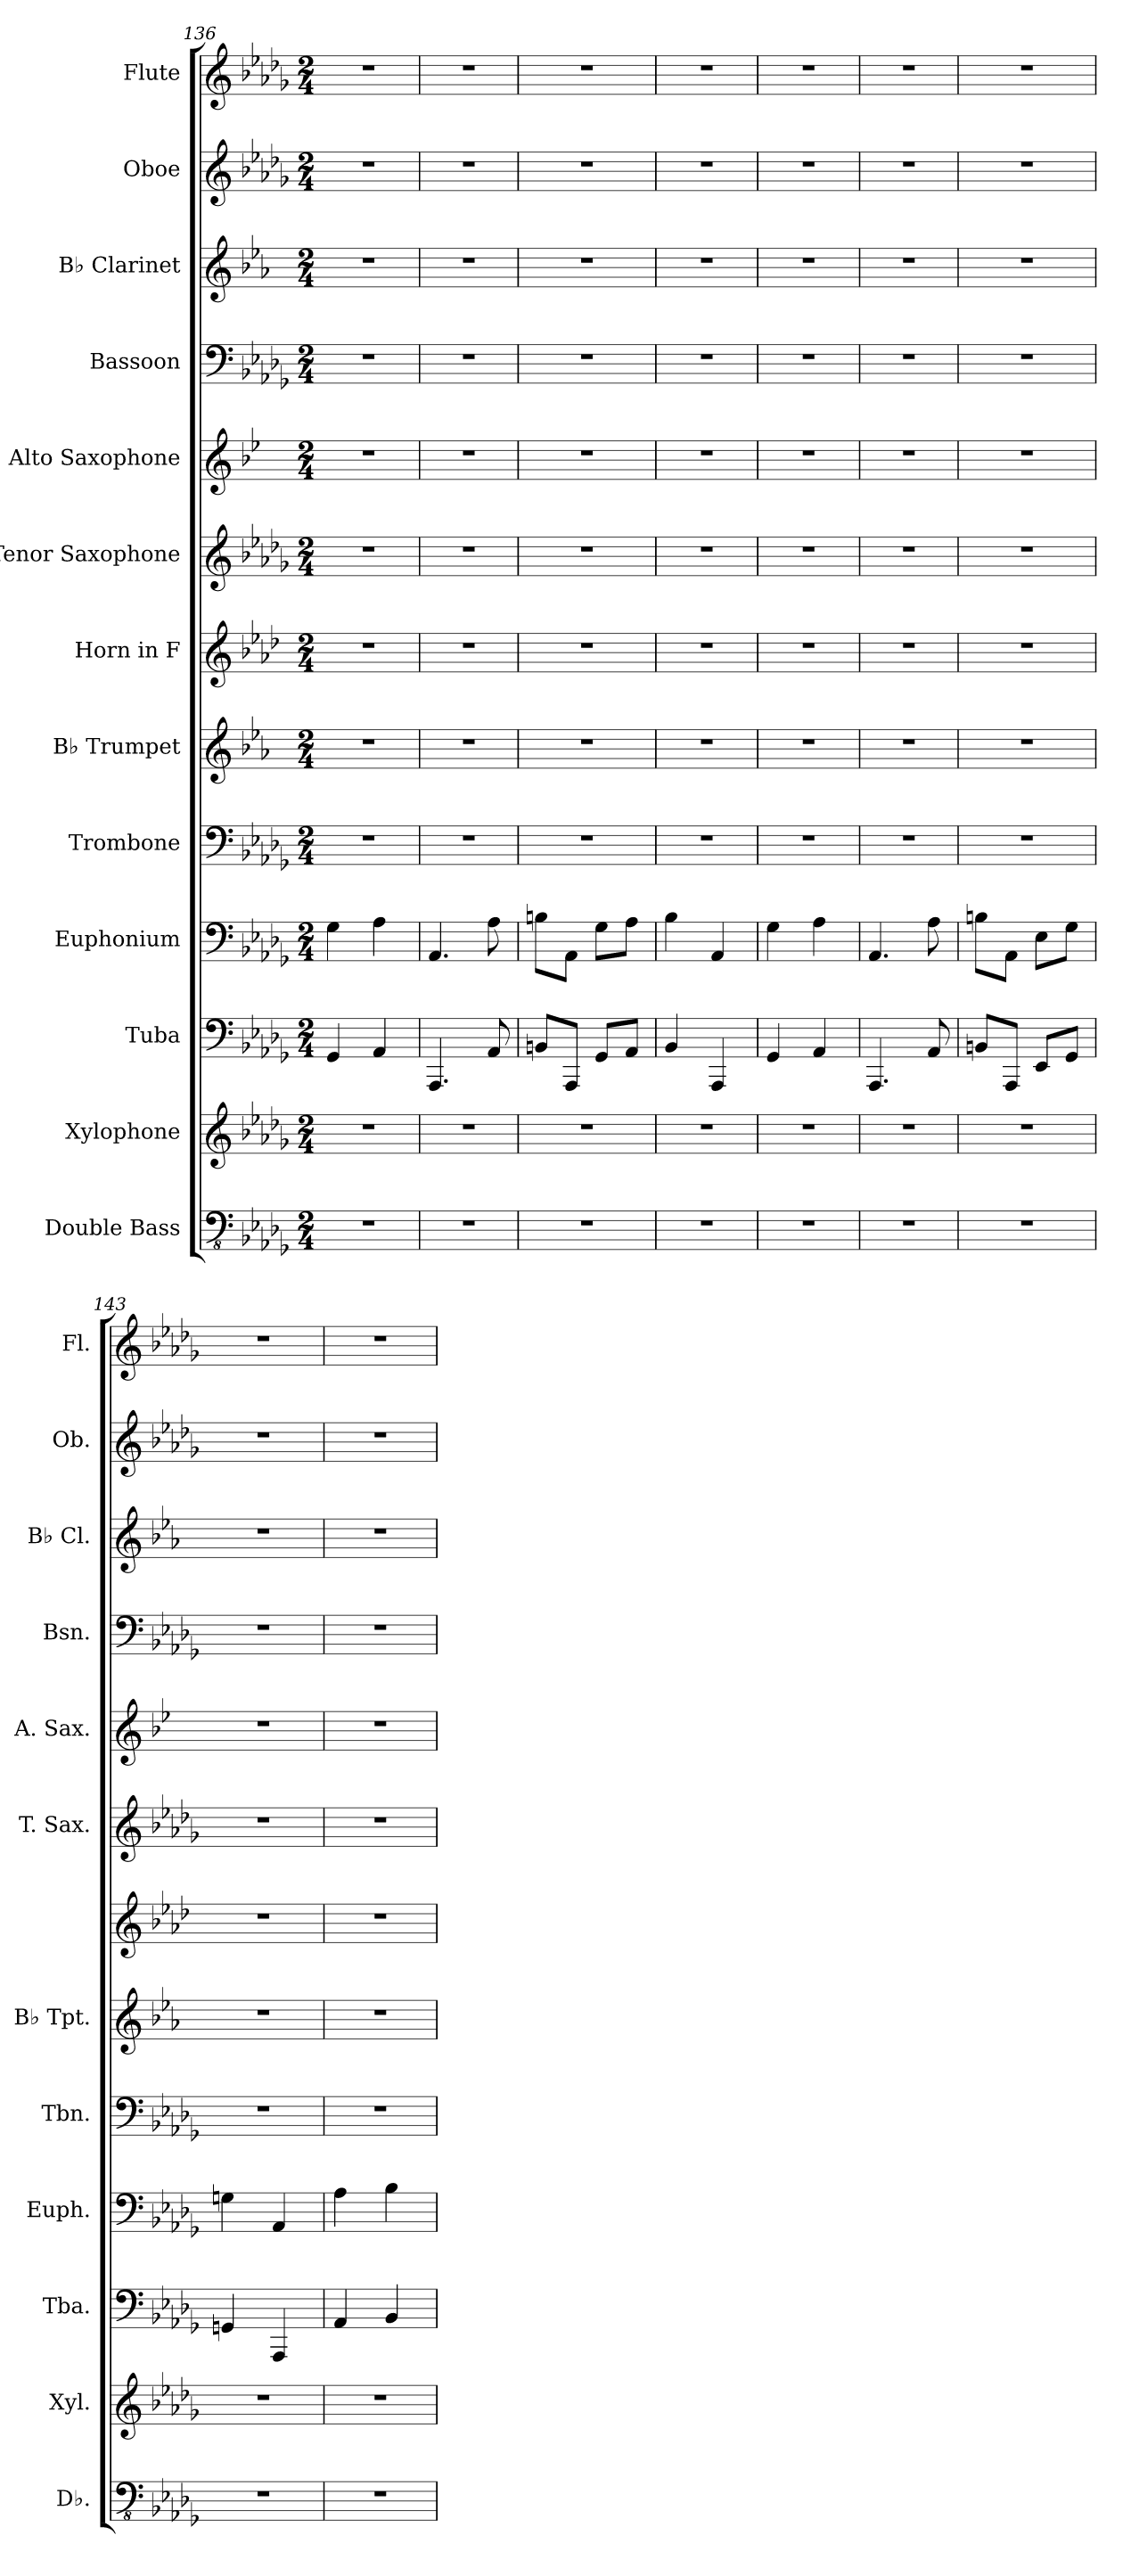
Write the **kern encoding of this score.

**kern	**kern	**kern	**kern	**kern	**kern	**kern	**kern	**kern	**kern	**kern	**kern	**kern
*part13	*part12	*part11	*part10	*part9	*part8	*part7	*part6	*part5	*part4	*part3	*part2	*part1
*staff13	*staff12	*staff11	*staff10	*staff9	*staff8	*staff7	*staff6	*staff5	*staff4	*staff3	*staff2	*staff1
*I"Double Bass	*I"Xylophone	*I"Tuba	*I"Euphonium	*I"Trombone	*I"B♭ Trumpet	*I"Horn in F	*I"Tenor Saxophone	*I"Alto Saxophone	*I"Bassoon	*I"B♭ Clarinet	*I"Oboe	*I"Flute
*I'Db.	*I'Xyl.	*I'Tba.	*I'Euph.	*I'Tbn.	*I'B♭ Tpt.	*	*I'T. Sax.	*I'A. Sax.	*I'Bsn.	*I'B♭ Cl.	*I'Ob.	*I'Fl.
*clefFv4	*clefG2	*clefF4	*clefF4	*clefF4	*clefG2	*clefG2	*clefG2	*clefG2	*clefF4	*clefG2	*clefG2	*clefG2
*ITrd7c12	*ITrd-7c-12	*	*	*	*ITrd1c2	*ITrd4c7	*ITrd8c14	*ITrd5c9	*	*ITrd1c2	*	*
*k[b-e-a-d-g-]	*k[b-e-a-d-g-]	*k[b-e-a-d-g-]	*k[b-e-a-d-g-]	*k[b-e-a-d-g-]	*k[b-e-a-d-g-]	*k[b-e-a-d-g-]	*k[b-e-a-d-g-]	*k[b-e-a-d-g-]	*k[b-e-a-d-g-]	*k[b-e-a-d-g-]	*k[b-e-a-d-g-]	*k[b-e-a-d-g-]
*M2/4	*M2/4	*M2/4	*M2/4	*M2/4	*M2/4	*M2/4	*M2/4	*M2/4	*M2/4	*M2/4	*M2/4	*M2/4
=136	=136	=136	=136	=136	=136	=136	=136	=136	=136	=136	=136	=136
2r	2r	4GG-/	4G-\	2r	2r	2r	2r	2r	2r	2r	2r	2r
.	.	4AA-/	4A-\	.	.	.	.	.	.	.	.	.
=137	=137	=137	=137	=137	=137	=137	=137	=137	=137	=137	=137	=137
2r	2r	4.AAA-/	4.AA-/	2r	2r	2r	2r	2r	2r	2r	2r	2r
.	.	8AA-/	8A-\	.	.	.	.	.	.	.	.	.
=138	=138	=138	=138	=138	=138	=138	=138	=138	=138	=138	=138	=138
2r	2r	8BBn/L	8Bn\L	2r	2r	2r	2r	2r	2r	2r	2r	2r
.	.	8AAA-/J	8AA-\J	.	.	.	.	.	.	.	.	.
.	.	8GG-/L	8G-\L	.	.	.	.	.	.	.	.	.
.	.	8AA-/J	8A-\J	.	.	.	.	.	.	.	.	.
=139	=139	=139	=139	=139	=139	=139	=139	=139	=139	=139	=139	=139
2r	2r	4BB-/	4B-\	2r	2r	2r	2r	2r	2r	2r	2r	2r
.	.	4AAA-/	4AA-/	.	.	.	.	.	.	.	.	.
=140	=140	=140	=140	=140	=140	=140	=140	=140	=140	=140	=140	=140
2r	2r	4GG-/	4G-\	2r	2r	2r	2r	2r	2r	2r	2r	2r
.	.	4AA-/	4A-\	.	.	.	.	.	.	.	.	.
=141	=141	=141	=141	=141	=141	=141	=141	=141	=141	=141	=141	=141
2r	2r	4.AAA-/	4.AA-/	2r	2r	2r	2r	2r	2r	2r	2r	2r
.	.	8AA-/	8A-\	.	.	.	.	.	.	.	.	.
=142	=142	=142	=142	=142	=142	=142	=142	=142	=142	=142	=142	=142
2r	2r	8BBn/L	8Bn\L	2r	2r	2r	2r	2r	2r	2r	2r	2r
.	.	8AAA-/J	8AA-\J	.	.	.	.	.	.	.	.	.
.	.	8EE-/L	8E-\L	.	.	.	.	.	.	.	.	.
.	.	8GG-/J	8G-\J	.	.	.	.	.	.	.	.	.
!!LO:PB:g=z
=143	=143	=143	=143	=143	=143	=143	=143	=143	=143	=143	=143	=143
2r	2r	4GGn/	4Gn\	2r	2r	2r	2r	2r	2r	2r	2r	2r
.	.	4AAA-/	4AA-/	.	.	.	.	.	.	.	.	.
=144	=144	=144	=144	=144	=144	=144	=144	=144	=144	=144	=144	=144
2r	2r	4AA-/	4A-\	2r	2r	2r	2r	2r	2r	2r	2r	2r
.	.	4BB-/	4B-\	.	.	.	.	.	.	.	.	.
=	=	=	=	=	=	=	=	=	=	=	=	=
*-	*-	*-	*-	*-	*-	*-	*-	*-	*-	*-	*-	*-
